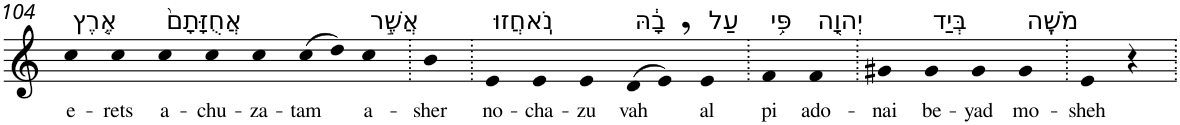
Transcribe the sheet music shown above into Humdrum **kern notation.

**kern	**text
*part1	*part1
*staff1	*staff1
*I"Piano	*
*I'Pno	*
!!LO:PB:g=z
*clefG2	*
*k[]	*
=104	=104
!LO:TX:a:t=אֶ֤רֶץ	!
!	!LO:LY:b
4cc	e-
!	!LO:LY:b
4cc	-rets
!LO:TX:a:t=אֲחֻזָּתָם֙	!
!	!LO:LY:b
4cc	a-
!	!LO:LY:b
4cc	-chu-
!	!LO:LY:b
4cc	-za-
!	!LO:LY:b
(>8cc	-tam
8dd)	.
!LO:TX:a:t=אֲשֶׁ֣ר	!
!	!LO:LY:b
4cc	a-
=105.	=105.
!	!LO:LY:b
4b	-sher
=106.	=106.
!LO:TX:a:t=נֹֽאחֲזוּ	!
!	!LO:LY:b
4e	no-
!	!LO:LY:b
4e	-cha-
!	!LO:LY:b
4e	-zu
!LO:TX:a:t=בָ֔הּ	!
!	!LO:LY:b
(>8d	vah
8e,)	.
!LO:TX:a:t=עַל	!
!	!LO:LY:b
4e	al
=107.	=107.
!LO:TX:a:t=פִּ֥י	!
!	!LO:LY:b
4f	pi
!LO:TX:a:t=יְהוָ֖ה	!
!	!LO:LY:b
4f	ado-
=108.	=108.
!	!LO:LY:b
4g#X	-nai
!LO:TX:a:t=בְּיַד	!
!	!LO:LY:b
4g#	be-
!	!LO:LY:b
4g#	-yad
!LO:TX:a:t=מֹשֶֽׁה	!
!	!LO:LY:b
4g#	mo-
=109.	=109.
!	!LO:LY:b
4e	-sheh
4r	.
=.	=.
*-	*-
